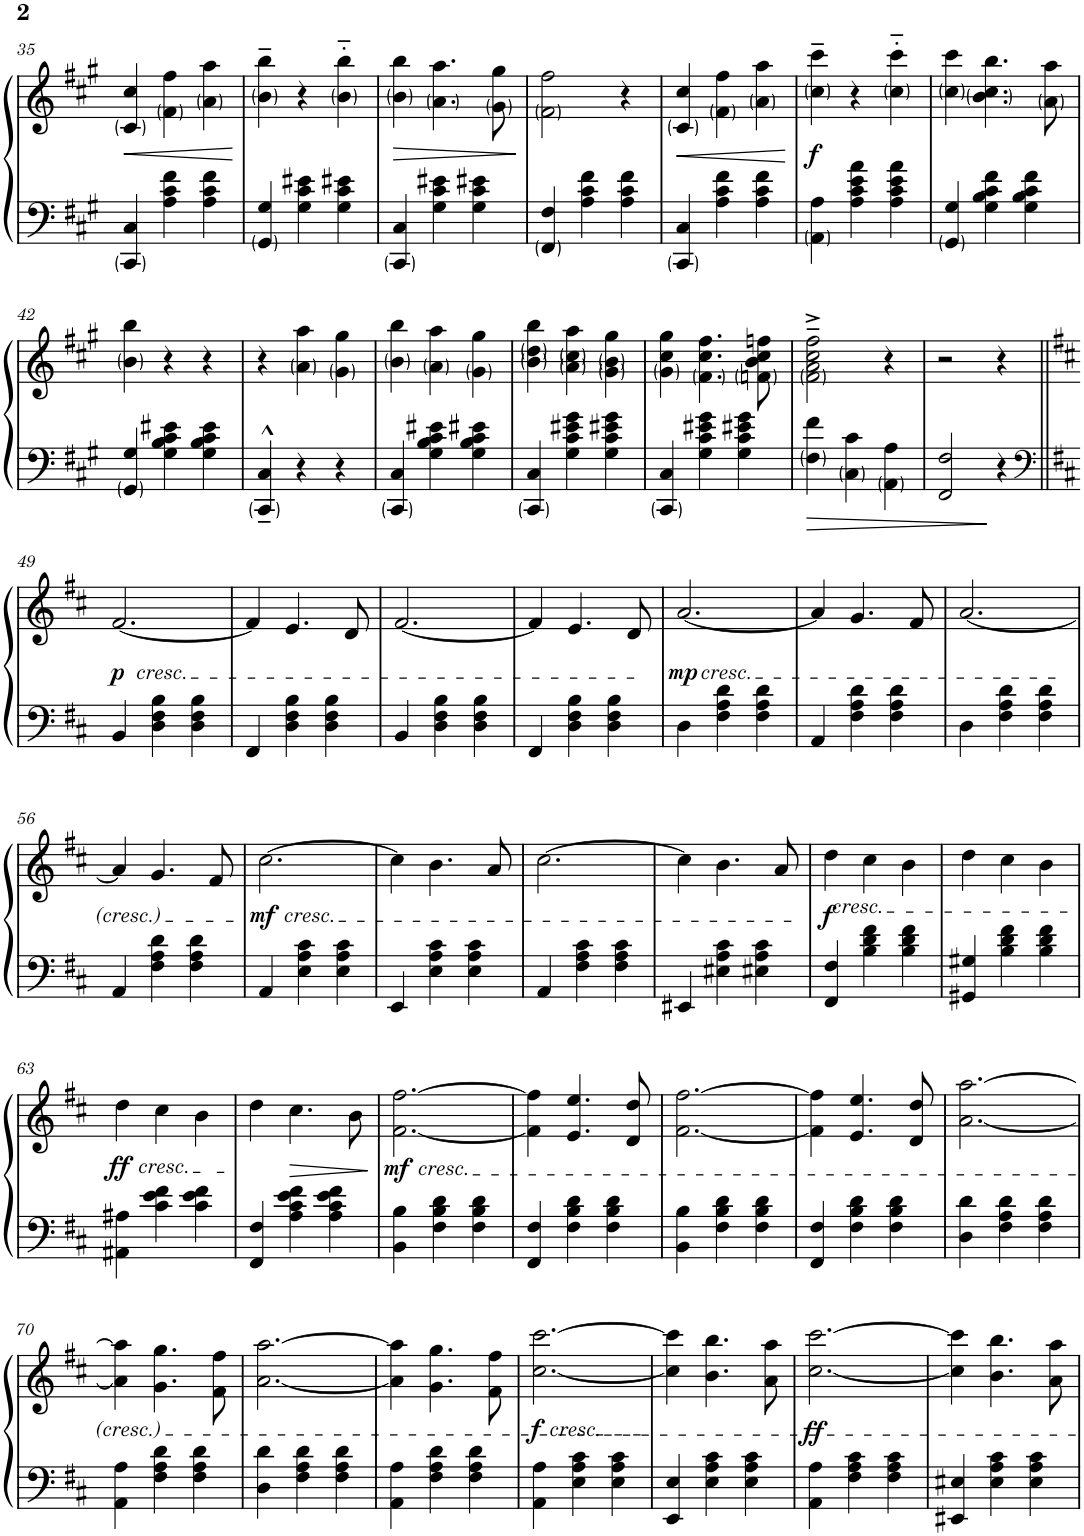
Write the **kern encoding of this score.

**kern	**kern	**dynam
*part1	*part1	*part1
*staff2	*staff1	*staff1/2
*I"Piano	*	*
*I'Pno.	*	*
!!LO:PB:g=z
*clefF4	*clefG2	*
*k[f#c#g#]	*k[f#c#g#]	*
*M3/4	*M3/4	*
=35	=35	=35
!	!	!LO:HP:b
4CC#/ 4C#/	4c#/ 4cc#/	<
4A\ 4c#\ 4f#\	4f#\ 4ff#\	.
4A\ 4c#\ 4f#\	4a\ 4aa\	.
.	.	[
=36	=36	=36
4GG#/ 4G#/	4b\~ 4bb\~	.
4G#\ 4c#\ 4e#X\	4r	.
4G#\ 4c#\ 4e#X\	4b\'~ 4bb\'~	.
=37	=37	=37
!	!	!LO:HP:b
4CC#/ 4C#/	4b\ 4bb\	>
4G#\ 4c#\ 4e#X\	4.a\ 4.aa\	.
4G#\ 4c#\ 4e#X\	.	.
.	8g#\ 8gg#\	.
.	.	]
=38	=38	=38
4FF#/ 4F#/	2f#\ 2ff#\	.
4A\ 4c#\ 4f#\	.	.
4A\ 4c#\ 4f#\	4r	.
=39	=39	=39
!	!	!LO:HP:b
4CC#/ 4C#/	4c#/ 4cc#/	<
4A\ 4c#\ 4f#\	4f#\ 4ff#\	.
4A\ 4c#\ 4f#\	4a\ 4aa\	.
.	.	[
=40	=40	=40
!	!	!LO:DY:b
4AA\ 4A\	4cc#\~ 4ccc#\~	f
4A\ 4c#\ 4e\ 4a\	4r	.
4A\ 4c#\ 4e\ 4a\	4cc#\'~ 4ccc#\'~	.
=41	=41	=41
4GG#/ 4G#/	4cc#\ 4ccc#\	.
4G#\ 4B\ 4c#\ 4f#\	4.b\ 4.cc#\ 4.bb\	.
4G#\ 4B\ 4c#\ 4f#\	.	.
.	8a\ 8aa\	.
!!LO:LB:g=z
=42	=42	=42
4GG#/ 4G#/	4b\ 4bb\	.
4G#\ 4B\ 4c#\ 4e#X\	4r	.
4G#\ 4B\ 4c#\ 4e#\	4r	.
=43	=43	=43
4CC#/~^^ 4C#/~^^	4r	.
4r	4a\ 4aa\	.
4r	4g#\ 4gg#\	.
=44	=44	=44
4CC#/ 4C#/	4b\ 4bb\	.
4G#\ 4B\ 4c#\ 4e#X\	4a\ 4aa\	.
4G#\ 4B\ 4c#\ 4e#X\	4g#\ 4gg#\	.
=45	=45	=45
4CC#/ 4C#/	4b\ 4dd\ 4bb\	.
4G#\ 4c#\ 4e#X\ 4g#\	4a\ 4cc#\ 4aa\	.
4G#\ 4c#\ 4e#X\ 4g#\	4g#\ 4b\ 4gg#\	.
=46	=46	=46
4CC#/ 4C#/	4g#\ 4cc#\ 4gg#\	.
4G#\ 4c#\ 4e#X\ 4g#\	4.f#\ 4.cc#\ 4.ff#\	.
4G#\ 4c#\ 4e#X\ 4g#\	.	.
.	8fn\ 8b\ 8cc#\ 8ffn\	.
=47	=47	=47
4F#\ 4f#\	2f#\~^ 2a\~^ 2cc#\~^ 2ff#\~^	.
4C#\ 4c#\	.	.
4AA\ 4A\	4r	.
=48	=48	=48
2FF#/ 2F#/	2r	.
4r	4r	.
!!LO:LB:g=z
=49||	=49||	=49||
*clefF4	*	*
*k[f#c#]	*k[f#c#]	*
!	!LO:TX:b:i:t=cresc.	!
!	!	!LO:DY:b
4BB/	[2.f#/	p
4D\ 4F#\ 4B\	.	.
4D\ 4F#\ 4B\	.	.
=50	=50	=50
4FF#/	4f#/]	.
4D\ 4F#\ 4B\	4.e/	.
4D\ 4F#\ 4B\	.	.
.	8d/	.
=51	=51	=51
4BB/	[2.f#/	.
4D\ 4F#\ 4B\	.	.
4D\ 4F#\ 4B\	.	.
=52	=52	=52
4FF#/	4f#/]	.
4D\ 4F#\ 4B\	4.e/	.
4D\ 4F#\ 4B\	.	.
.	8d/	.
=53	=53	=53
!	!LO:TX:b:i:t=cresc.	!
!	!	!LO:DY:b
4D\	[2.a/	mp
4F#\ 4A\ 4d\	.	.
4F#\ 4A\ 4d\	.	.
=54	=54	=54
4AA/	4a/]	.
4F#\ 4A\ 4d\	4.g/	.
4F#\ 4A\ 4d\	.	.
.	8f#/	.
=55	=55	=55
4D\	[2.a/	.
4F#\ 4A\ 4d\	.	.
4F#\ 4A\ 4d\	.	.
!!LO:LB:g=z
=56	=56	=56
4AA/	4a/]	.
4F#\ 4A\ 4d\	4.g/	.
4F#\ 4A\ 4d\	.	.
.	8f#/	.
=57	=57	=57
!	!LO:TX:b:i:t=cresc.	!
!	!	!LO:DY:b
4AA/	[2.cc#\	mf
4E\ 4A\ 4c#\	.	.
4E\ 4A\ 4c#\	.	.
=58	=58	=58
4EE/	4cc#\]	.
4E\ 4A\ 4c#\	4.b\	.
4E\ 4A\ 4c#\	.	.
.	8a/	.
=59	=59	=59
4AA/	[2.cc#\	.
4F#\ 4A\ 4c#\	.	.
4F#\ 4A\ 4c#\	.	.
=60	=60	=60
4EE#X/	4cc#\]	.
4E#X\ 4A\ 4c#\	4.b\	.
4E#X\ 4A\ 4c#\	.	.
.	8a/	.
=61	=61	=61
!	!	!LO:DY:b
4FF#/ 4F#/	4dd\	f
!	!LO:TX:b:i:t=cresc.	!
4B\ 4d\ 4f#\	4cc#\	.
4B\ 4d\ 4f#\	4b\	.
=62	=62	=62
4GG#X/ 4G#X/	4dd\	.
4B\ 4d\ 4f#\	4cc#\	.
4B\ 4d\ 4f#\	4b\	.
!!LO:LB:g=z
=63	=63	=63
!	!LO:TX:b:i:t=cresc.	!
!	!	!LO:DY:b
4AA#X\ 4A#X\	4dd\	ff
4c#\ 4e\ 4f#\	4cc#\	.
4c#\ 4e\ 4f#\	4b\	.
=64	=64	=64
4FF#/ 4F#/	4dd\	.
!	!	!LO:HP:b
4A\ 4c#\ 4e\ 4f#\	4.cc#\	>
4A\ 4c#\ 4e\ 4f#\	.	.
.	8b\	.
.	.	]
=65	=65	=65
!	!LO:TX:b:i:t=cresc.	!
!	!	!LO:DY:b
4BB\ 4B\	[2.f#\ [2.ff#\	mf
4F#\ 4B\ 4d\	.	.
4F#\ 4B\ 4d\	.	.
=66	=66	=66
4FF#/ 4F#/	4f#\] 4ff#\]	.
4F#\ 4B\ 4d\	4.e/ 4.ee/	.
4F#\ 4B\ 4d\	.	.
.	8d/ 8dd/	.
=67	=67	=67
4BB\ 4B\	[2.f#\ [2.ff#\	.
4F#\ 4B\ 4d\	.	.
4F#\ 4B\ 4d\	.	.
=68	=68	=68
4FF#/ 4F#/	4f#\] 4ff#\]	.
4F#\ 4B\ 4d\	4.e/ 4.ee/	.
4F#\ 4B\ 4d\	.	.
.	8d/ 8dd/	.
=69	=69	=69
4D\ 4d\	[2.a\ [2.aa\	.
4F#\ 4A\ 4d\	.	.
4F#\ 4A\ 4d\	.	.
!!LO:LB:g=z
=70	=70	=70
4AA\ 4A\	4a\] 4aa\]	.
4F#\ 4A\ 4d\	4.g\ 4.gg\	.
4F#\ 4A\ 4d\	.	.
.	8f#\ 8ff#\	.
=71	=71	=71
4D\ 4d\	[2.a\ [2.aa\	.
4F#\ 4A\ 4d\	.	.
4F#\ 4A\ 4d\	.	.
=72	=72	=72
4AA\ 4A\	4a\] 4aa\]	.
4F#\ 4A\ 4d\	4.g\ 4.gg\	.
4F#\ 4A\ 4d\	.	.
.	8f#\ 8ff#\	.
=73	=73	=73
!	!LO:TX:b:i:t=cresc.	!
!	!	!LO:DY:b
4AA\ 4A\	[2.cc#\ [2.ccc#\	f
4E\ 4A\ 4c#\	.	.
4E\ 4A\ 4c#\	.	.
=74	=74	=74
4EE/ 4E/	4cc#\] 4ccc#\]	.
4E\ 4A\ 4c#\	4.b\ 4.bb\	.
4E\ 4A\ 4c#\	.	.
.	8a\ 8aa\	.
=75	=75	=75
!	!	!LO:DY:b
4AA\ 4A\	[2.cc#\ [2.ccc#\	ff
4F#\ 4A\ 4c#\	.	.
4F#\ 4A\ 4c#\	.	.
=76	=76	=76
4EE#X/ 4E#X/	4cc#\] 4ccc#\]	.
4E#\ 4A\ 4c#\	4.b\ 4.bb\	.
4E#\ 4A\ 4c#\	.	.
.	8a\ 8aa\	.
=	=	=
*-	*-	*-
